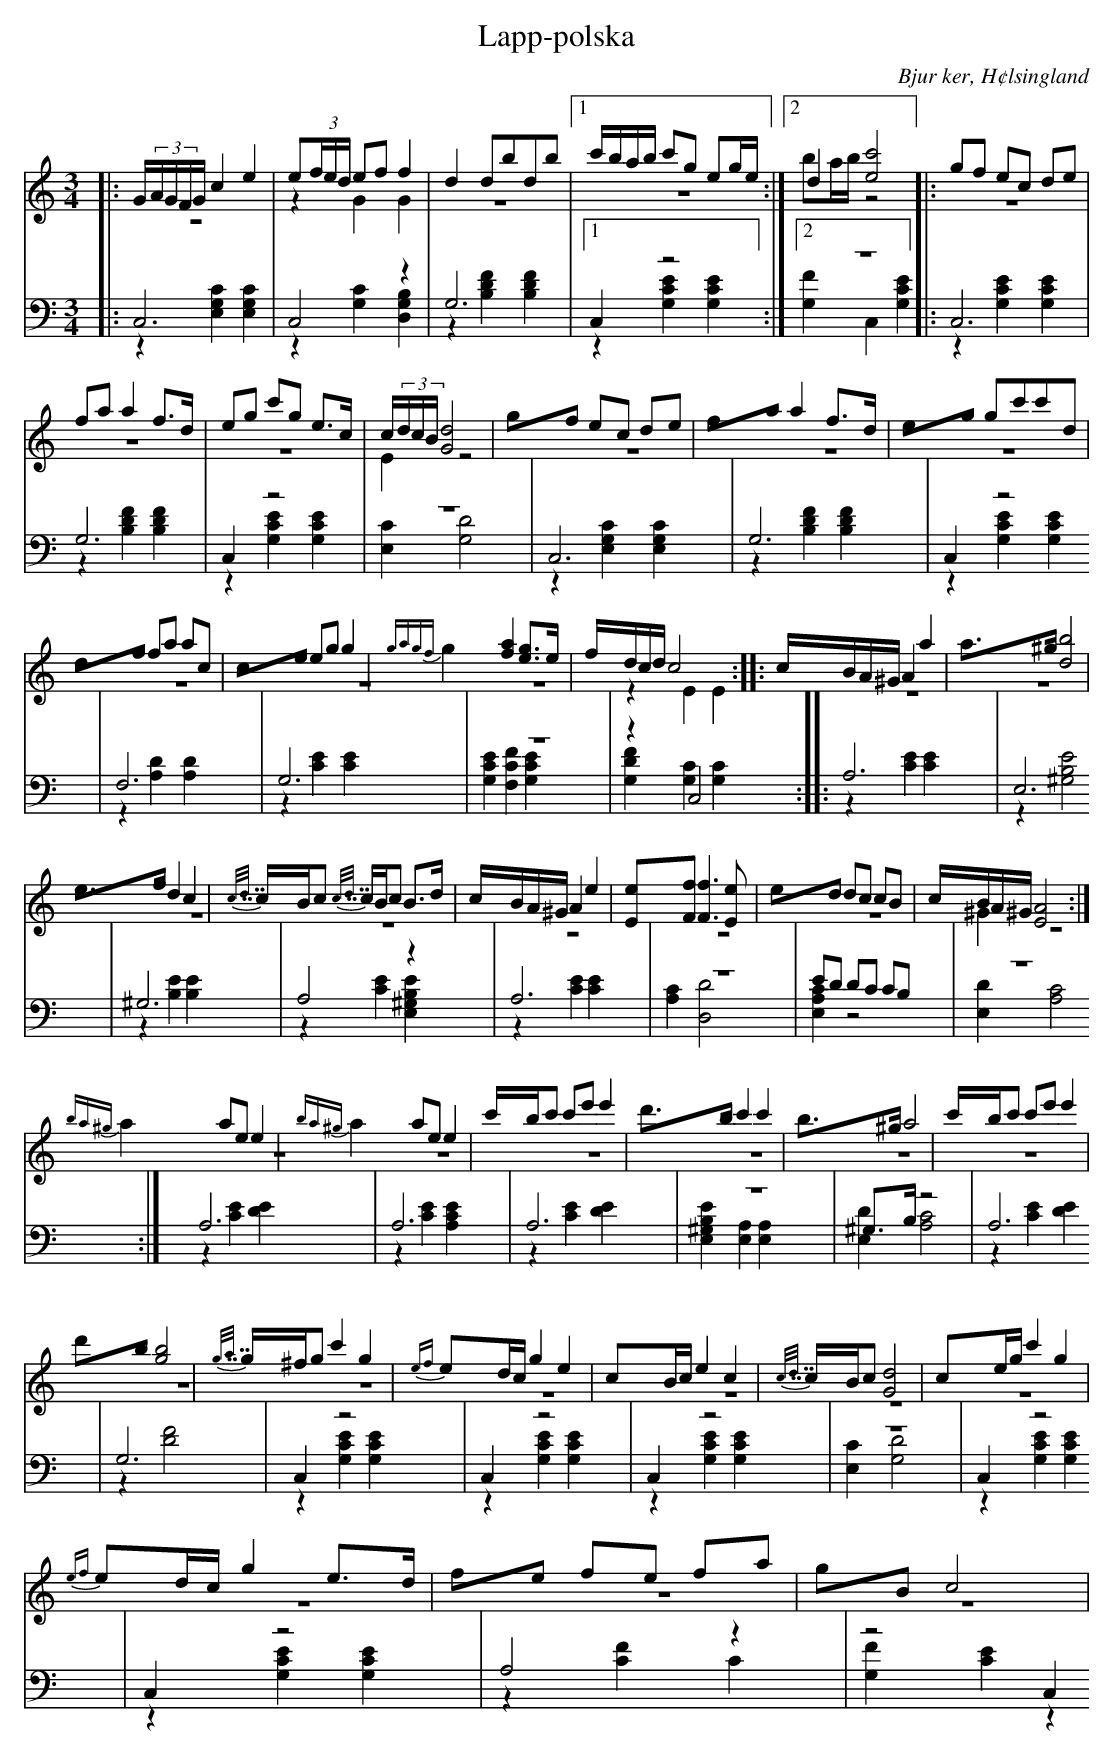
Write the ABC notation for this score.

X:1
T: Lapp-polska
O: Bjur ker, H¢lsingland
M: 3/4
L: 1/8
K: C
V:1
V:2 merge
V:3
V:4 merge
V:1
|:G/(3A/G/F/G/ c2 e2|e(3f/e/d/ ef f2|d2 dbdb|1 c'/b/a/b/ c'g eg/e/:|2 d2 [e4c'4]|:gf ec de|
fa a2 f>d|eg c'g e>c|c/(3d/c/B/ [G4d4]|gf ec de|fa a2 f>d|eg gc'c'd|
df fa ac|ce eg g2|{g8/5a8/5g8/5f8/5}g2 [f2a2] [eg]>e|f/d/c/d/  c4::c/B/A/^G/ A2 a2|a>^g [d4b4]|
e>f d2 c2|{c7/8d7/8}c/B/c {c7/8d7/8}c/B/c B>d|c/B/A/^G/ A2 e2|[Ee][Ff] [F3f3] [Ee] |ed dc cB|c/B/A/^G/ [E4A4]:|
{ba^g}a2 ae e2|{ba^g}a2 ae e2|c'/b/c' c'e' e'2  |d'>b c'2 c'2|b>^g a4|c'/b/c' c'e' e'2|
d'b [g4b4]|{g7/8a7/8}g/^f/g c'2 g2|{ef}ed/c/ g2 e2|cB/c/ e2 c2|{c7/8d7/8}c/B/c [G4d4]|ce/g/ c'2 g2|
{ef}ed/c/ g2 e>d|fe fe fa|gB c4|
V:2
|:z6|z2 G2 G2|z6|1 z6:|2 ba/b/ z4|:z6|
z6|z6|E2 z4|z6|z6|z6|
z6|z6|z6|z2 E2 E2:||:z6|z6|
z6|z6|z6|z6|z6|^G2 z4:|
|z6|z6|z6|z6|z6|z6|
z6|z6|z6|z6|z6|z6|
z6|z6|z6|
V:3  clef=bass
|:C,6|C,4 z2|G,6|1 C,2 z4:|2 z6|:C,6|
G,6|C,2 z4|z6|C,6|G,6|C,2 z4|
F,6|G,6|z6|z2 C,4::A,6|E,6|
^G,6|A,4 z2|A,6|z6|ED DC CB,|z6:|
A,6|A,6|A,6|z6|^G,>B, z4|A,6|
G,6|C,2 z4|C,2 z4|C,2 z4|z6|C,2 z4|
C,2 z4|A,4 z2|z4 C,2|
V:4  clef=bass
|:z2 [E,2G,2C2] [E,2G,2C2]|z2 [G,2C2] [D,2G,2B,2]|z2 [B,2D2F2] [B,2D2F2]|1 z2 [G,2C2E2] [G,2C2E2]:|2 [G,2F2] C,2 [G,2C2E2]|:z2 [G,2C2E2] [G,2C2E2]|z2 [B,2D2F2] [B,2D2F2]|z2 [G,2C2E2] [G,2C2E2]|[E,2C2] [G,4D4]|z2 [E,2G,2C2] [E,2G,2C2]|z2 [B,2D2F2] [B,2D2F2]| z2 [G,2C2E2] [G,2C2E2]|
z2 [A,2D2] [A,2D2]|z2 [C2E2] [C2E2]|[G,2C2E2] [F,2C2F2] [G,2C2E2] |[G,2D2F2] [G,2C2] [G,2C2]::z2 [C2E2] [C2E2]|z2 [^G,4B,4E4]|
z2 [B,2E2] [B,2E2]|z2 [C2E2] [E,2^G,2B,2E2]|z2 [C2E2] [C2E2]|[A,2C2] [D,4D4]|[E,2A,2C2] z4|[E,2D2] [A,4C4]:|
z2 [C2E2] [D2E2]|z2 [C2E2] [A,2C2E2]|z2 [C2E2] [D2E2]|[E,2^G,2B,2E2] [A,2E,2] [A,2E,2]|[E,2D2] [A,4C4]|z2 [C2E2] [D2E2]|
z2 [D4F4]|z2 [G,2C2E2] [G,2C2E2]|z2 [G,2C2E2] [G,2C2E2]|z2 [G,2C2E2] [G,2C2E2]|[E,2C2] [G,4D4]|z2 [G,2C2E2] [G,2C2E2]|
z2 [G,2C2E2] [G,2C2E2]|z2 [C2F2] C2|[G,2F2] [C2E2] z2|
